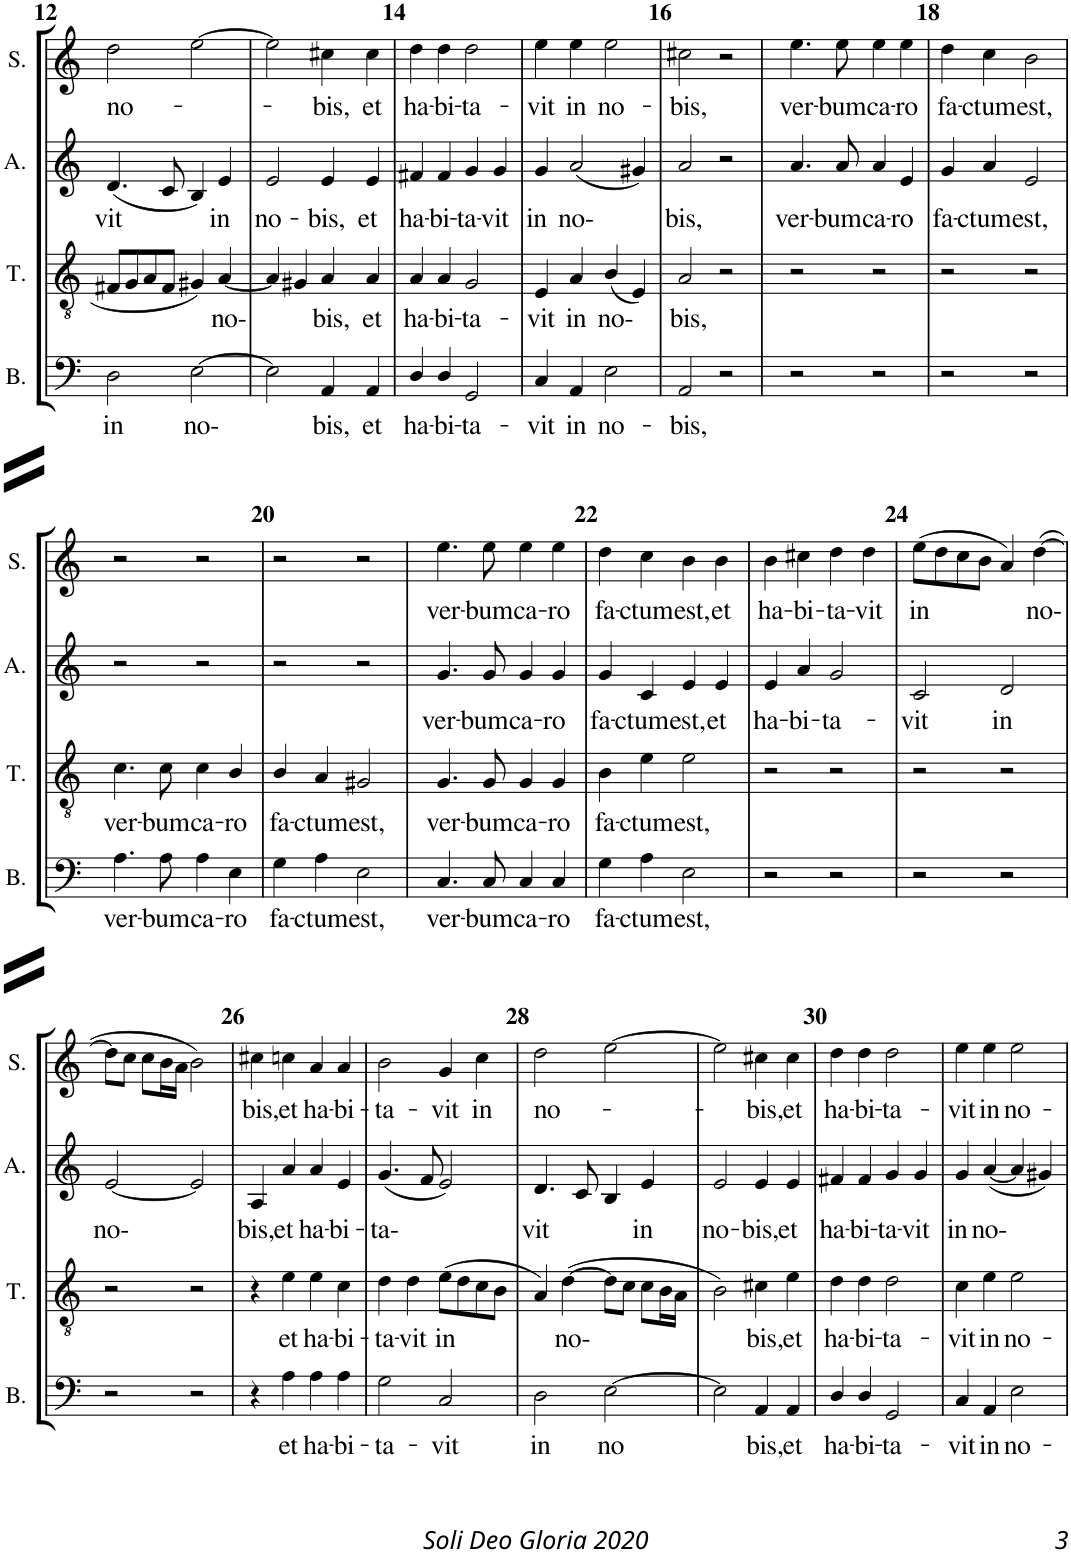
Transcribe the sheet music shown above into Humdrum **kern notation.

**kern	**text	**kern	**text	**kern	**text	**kern	**text
*part4	*part4	*part3	*part3	*part2	*part2	*part1	*part1
*staff4	*staff4	*staff3	*staff3	*staff2	*staff2	*staff1	*staff1
*I"Basse	*	*I"Ténor	*	*I"Alto	*	*I"Soprano	*
*I'B.	*	*I'T.	*	*I'A.	*	*I'S.	*
!!LO:PB:g=z
*clefF4	*	*clefGv2	*	*clefG2	*	*clefG2	*
*k[]	*	*k[]	*	*k[]	*	*k[]	*
*M4/4	*	*M4/4	*	*M4/4	*	*M4/4	*
*met(c)	*	*met(c)	*	*met(c)	*	*met(c)	*
=12	=12	=12	=12	=12	=12	=12	=12
!	!LO:LY:b	!	!	!	!LO:LY:b	!	!LO:LY:b
2D\	in	8F#X/L	.	(<4.d/	vit	2dd\	no-
.	.	8G/	.	.	.	.	.
.	.	8A/	.	.	.	.	.
.	.	8F#/J	.	8c/	.	.	.
!	!LO:LY:b	!	!	!	!	!	!
[2E\	no-	4G#X/	.	4B/)	.	[2ee\	.
!	!	!	!LO:LY:b	!	!LO:LY:b	!	!
.	.	[4A/	no-	4e/	in	.	.
=13	=13	=13	=13	=13	=13	=13	=13
!	!	!	!	!	!LO:LY:b	!	!
2E\]	.	4A/]	.	2e/	no-	2ee\]	.
.	.	4G#X/	.	.	.	.	.
!	!LO:LY:b	!	!LO:LY:b	!	!LO:LY:b	!	!LO:LY:b
4AA/	bis,	4A/	bis,	4e/	-bis,	4cc#X\	-bis,
!	!LO:LY:b	!	!LO:LY:b	!	!LO:LY:b	!	!LO:LY:b
4AA/	et	4A/	et	4e/	et	4cc#\	et
=14	=14	=14	=14	=14	=14	=14	=14
!	!LO:LY:b	!	!LO:LY:b	!	!LO:LY:b	!	!LO:LY:b
4D/	ha-	4A/	ha-	4f#X/	ha-	4dd\	ha-
!	!LO:LY:b	!	!LO:LY:b	!	!LO:LY:b	!	!LO:LY:b
4D/	-bi-	4A/	-bi-	4f#/	-bi-	4dd\	-bi-
!	!LO:LY:b	!	!LO:LY:b	!	!LO:LY:b	!	!LO:LY:b
2GG/	-ta-	2G/	-ta-	4g/	-ta-	2dd\	-ta-
!	!	!	!	!	!LO:LY:b	!	!
.	.	.	.	4g/	-vit	.	.
=15	=15	=15	=15	=15	=15	=15	=15
!	!LO:LY:b	!	!LO:LY:b	!	!LO:LY:b	!	!LO:LY:b
4C/	-vit	4E/	-vit	4g/	in	4ee\	-vit
!	!LO:LY:b	!	!LO:LY:b	!	!LO:LY:b	!	!LO:LY:b
4AA/	in	4A/	in	(<2a/	no-	4ee\	in
!	!LO:LY:b	!	!LO:LY:b	!	!	!	!LO:LY:b
2E\	no-	(4B/	no-	.	.	2ee\	no-
.	.	4E/)	.	4g#X/)	.	.	.
=16	=16	=16	=16	=16	=16	=16	=16
!	!LO:LY:b	!	!LO:LY:b	!	!LO:LY:b	!	!LO:LY:b
2AA/	-bis,	2A/	bis,	2a/	bis,	2cc#X\	-bis,
2r	.	2r	.	2r	.	2r	.
=17	=17	=17	=17	=17	=17	=17	=17
!	!	!	!	!	!LO:LY:b	!	!LO:LY:b
2r	.	2r	.	4.a/	ver-	4.ee\	ver-
!	!	!	!	!	!LO:LY:b	!	!LO:LY:b
.	.	.	.	8a/	-bum	8ee\	-bum
!	!	!	!	!	!LO:LY:b	!	!LO:LY:b
2r	.	2r	.	4a/	ca-	4ee\	ca-
!	!	!	!	!	!LO:LY:b	!	!LO:LY:b
.	.	.	.	4e/	-ro	4ee\	-ro
=18	=18	=18	=18	=18	=18	=18	=18
!	!	!	!	!	!LO:LY:b	!	!LO:LY:b
2r	.	2r	.	4g/	fa-	4dd\	fa-
!	!	!	!	!	!LO:LY:b	!	!LO:LY:b
.	.	.	.	4a/	-ctum	4cc\	-ctum
!	!	!	!	!	!LO:LY:b	!	!LO:LY:b
2r	.	2r	.	2e/	est,	2b\	est,
!!LO:LB:g=z
=19	=19	=19	=19	=19	=19	=19	=19
!	!LO:LY:b	!	!LO:LY:b	!	!	!	!
4.A\	ver-	4.c\	ver-	2r	.	2r	.
!	!LO:LY:b	!	!LO:LY:b	!	!	!	!
8A\	-bum	8c\	-bum	.	.	.	.
!	!LO:LY:b	!	!LO:LY:b	!	!	!	!
4A\	ca-	4c\	ca-	2r	.	2r	.
!	!LO:LY:b	!	!LO:LY:b	!	!	!	!
4E\	-ro	4B/	-ro	.	.	.	.
=20	=20	=20	=20	=20	=20	=20	=20
!	!LO:LY:b	!	!LO:LY:b	!	!	!	!
4G\	fa-	4B/	fa-	2r	.	2r	.
!	!LO:LY:b	!	!LO:LY:b	!	!	!	!
4A\	-ctum	4A/	-ctum	.	.	.	.
!	!LO:LY:b	!	!LO:LY:b	!	!	!	!
2E\	est,	2G#X/	est,	2r	.	2r	.
=21	=21	=21	=21	=21	=21	=21	=21
!	!LO:LY:b	!	!LO:LY:b	!	!LO:LY:b	!	!LO:LY:b
4.C/	ver-	4.G/	ver-	4.g/	ver-	4.ee\	ver-
!	!LO:LY:b	!	!LO:LY:b	!	!LO:LY:b	!	!LO:LY:b
8C/	-bum	8G/	-bum	8g/	-bum	8ee\	-bum
!	!LO:LY:b	!	!LO:LY:b	!	!LO:LY:b	!	!LO:LY:b
4C/	ca-	4G/	ca-	4g/	ca-	4ee\	ca-
!	!LO:LY:b	!	!LO:LY:b	!	!LO:LY:b	!	!LO:LY:b
4C/	-ro	4G/	-ro	4g/	-ro	4ee\	-ro
=22	=22	=22	=22	=22	=22	=22	=22
!	!LO:LY:b	!	!LO:LY:b	!	!LO:LY:b	!	!LO:LY:b
4G\	fa-	4B\	fa-	4g/	fa-	4dd\	fa-
!	!LO:LY:b	!	!LO:LY:b	!	!LO:LY:b	!	!LO:LY:b
4A\	-ctum	4e\	-ctum	4c/	-ctum	4cc\	-ctum
!	!LO:LY:b	!	!LO:LY:b	!	!LO:LY:b	!	!LO:LY:b
2E\	est,	2e\	est,	4e/	est,	4b\	est,
!	!	!	!	!	!LO:LY:b	!	!LO:LY:b
.	.	.	.	4e/	et	4b\	et
=23	=23	=23	=23	=23	=23	=23	=23
!	!	!	!	!	!LO:LY:b	!	!LO:LY:b
2r	.	2r	.	4e/	ha-	4b\	ha-
!	!	!	!	!	!LO:LY:b	!	!LO:LY:b
.	.	.	.	4a/	-bi-	4cc#X\	-bi-
!	!	!	!	!	!LO:LY:b	!	!LO:LY:b
2r	.	2r	.	2g/	-ta-	4dd\	-ta-
!	!	!	!	!	!	!	!LO:LY:b
.	.	.	.	.	.	4dd\	-vit
=24	=24	=24	=24	=24	=24	=24	=24
!	!	!	!	!	!LO:LY:b	!	!LO:LY:b
2r	.	2r	.	2c/	-vit	(>8ee\L	in
.	.	.	.	.	.	8dd\	.
.	.	.	.	.	.	8cc\	.
.	.	.	.	.	.	8b\J	.
!	!	!	!	!	!LO:LY:b	!	!
2r	.	2r	.	2d/	in	4a/)	.
!	!	!	!	!	!	!	!LO:LY:b
.	.	.	.	.	.	(>[4dd\	no-
!!LO:LB:g=z
=25	=25	=25	=25	=25	=25	=25	=25
!	!	!	!	!	!LO:LY:b	!	!
2r	.	2r	.	[2e/	no-	8dd\L]	.
.	.	.	.	.	.	8cc\J	.
.	.	.	.	.	.	8cc\L	.
.	.	.	.	.	.	16b\L	.
.	.	.	.	.	.	16a\JJ	.
2r	.	2r	.	2e/]	.	2b\)	.
=26	=26	=26	=26	=26	=26	=26	=26
!	!	!	!	!	!LO:LY:b	!	!LO:LY:b
4r	.	4r	.	4A/	bis,	4cc#X\	bis,
!	!LO:LY:b	!	!LO:LY:b	!	!LO:LY:b	!	!LO:LY:b
4A\	et	4e\	et	4a/	et	4ccn\	et
!	!LO:LY:b	!	!LO:LY:b	!	!LO:LY:b	!	!LO:LY:b
4A\	ha-	4e\	ha-	4a/	ha-	4a/	ha-
!	!LO:LY:b	!	!LO:LY:b	!	!LO:LY:b	!	!LO:LY:b
4A\	-bi-	4c\	-bi-	4e/	-bi-	4a/	-bi-
=27	=27	=27	=27	=27	=27	=27	=27
!	!LO:LY:b	!	!LO:LY:b	!	!LO:LY:b	!	!LO:LY:b
2G\	-ta-	4d\	-ta-	(<4.g/	-ta-	2b\	-ta-
!	!	!	!LO:LY:b	!	!	!	!
.	.	4d\	-vit	.	.	.	.
.	.	.	.	8f/	.	.	.
!	!LO:LY:b	!	!LO:LY:b	!	!	!	!LO:LY:b
2C/	-vit	(>8e\L	in	2e/)	.	4g/	-vit
.	.	8d\	.	.	.	.	.
!	!	!	!	!	!	!	!LO:LY:b
.	.	8c\	.	.	.	4cc\	in
.	.	8B\J	.	.	.	.	.
=28	=28	=28	=28	=28	=28	=28	=28
!	!LO:LY:b	!	!	!	!LO:LY:b	!	!LO:LY:b
2D\	in	4A/)	.	4.d/	vit	2dd\	no-
!	!	!	!LO:LY:b	!	!	!	!
.	.	(>[4d\	no-	.	.	.	.
.	.	.	.	8c/	.	.	.
!	!LO:LY:b	!	!	!	!	!	!
[2E\	no	8d\L]	.	4B/	.	[2ee\	.
.	.	8c\J	.	.	.	.	.
!	!	!	!	!	!LO:LY:b	!	!
.	.	8c\L	.	4e/	in	.	.
.	.	16B\L	.	.	.	.	.
.	.	16A\JJ	.	.	.	.	.
=29	=29	=29	=29	=29	=29	=29	=29
!	!	!	!	!	!LO:LY:b	!	!
2E\]	.	2B\)	.	2e/	no-	2ee\]	.
!	!LO:LY:b	!	!LO:LY:b	!	!LO:LY:b	!	!LO:LY:b
4AA/	-­ bis,	4c#X\	bis,	4e/	-bis,	4cc#X\	-bis,
!	!LO:LY:b	!	!LO:LY:b	!	!LO:LY:b	!	!LO:LY:b
4AA/	et	4e\	et	4e/	et	4cc#\	et
=30	=30	=30	=30	=30	=30	=30	=30
!	!LO:LY:b	!	!LO:LY:b	!	!LO:LY:b	!	!LO:LY:b
4D/	ha-	4d\	ha-	4f#X/	ha-	4dd\	ha-
!	!LO:LY:b	!	!LO:LY:b	!	!LO:LY:b	!	!LO:LY:b
4D/	-bi-	4d\	-bi-	4f#/	-bi-	4dd\	-bi-
!	!LO:LY:b	!	!LO:LY:b	!	!LO:LY:b	!	!LO:LY:b
2GG/	-ta-	2d\	-ta-	4g/	-ta-	2dd\	-ta-
!	!	!	!	!	!LO:LY:b	!	!
.	.	.	.	4g/	-vit	.	.
=31	=31	=31	=31	=31	=31	=31	=31
!	!LO:LY:b	!	!LO:LY:b	!	!LO:LY:b	!	!LO:LY:b
4C/	-vit	4c\	-vit	4g/	in	4ee\	-vit
!	!LO:LY:b	!	!LO:LY:b	!	!LO:LY:b	!	!LO:LY:b
4AA/	in	4e\	in	(<[4a/	no-	4ee\	in
!	!LO:LY:b	!	!LO:LY:b	!	!	!	!LO:LY:b
2E\	no-	2e\	no-	4a/]	.	2ee\	no-
.	.	.	.	4g#X/)	.	.	.
=	=	=	=	=	=	=	=
*-	*-	*-	*-	*-	*-	*-	*-
